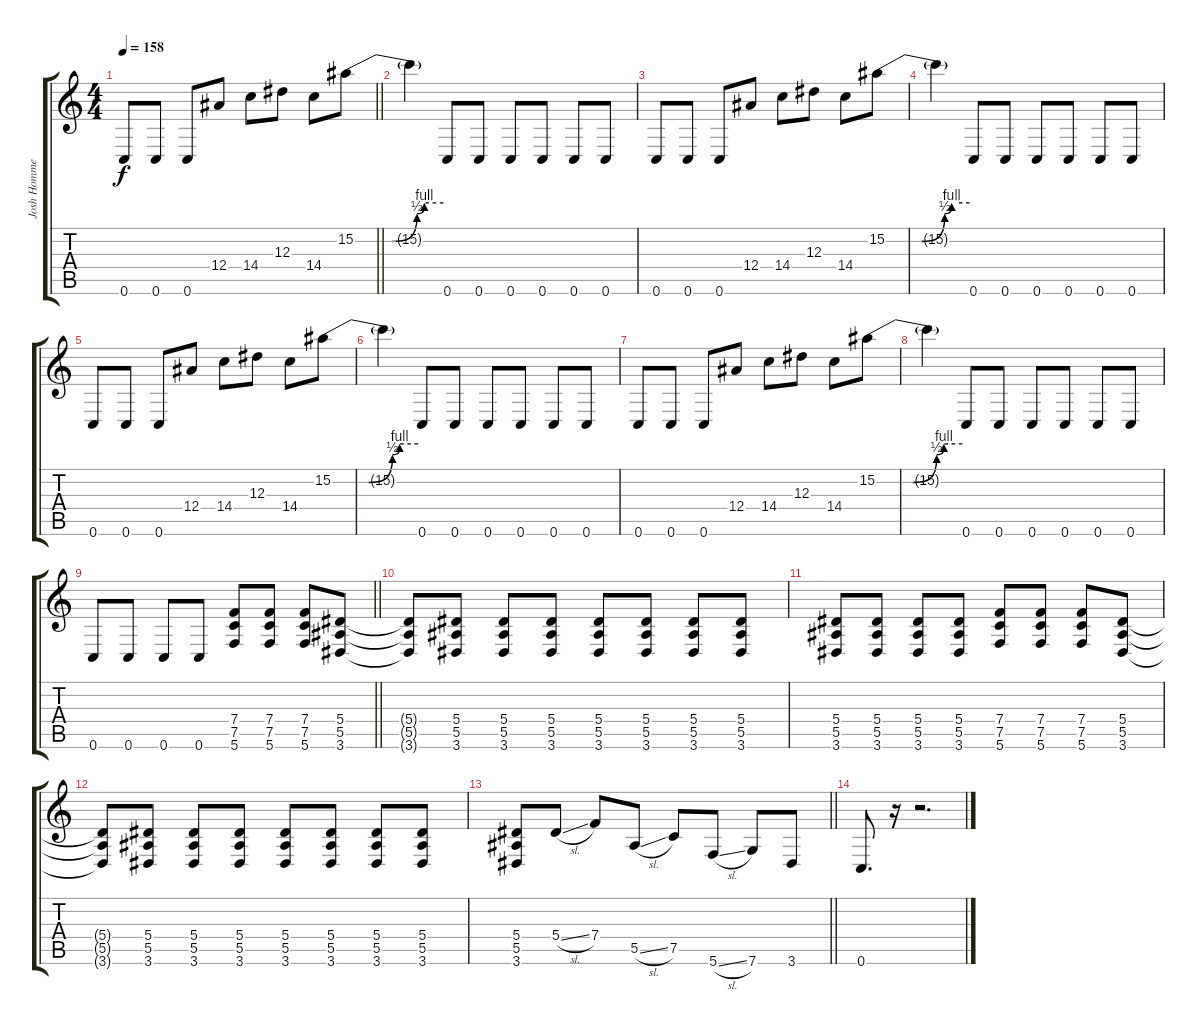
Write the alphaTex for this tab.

\track ("Josh Homme" "Josh Homme") {instrument distortionguitar}
\staff {score tabs}
\tuning (C4 G3 Eb3 Bb2 F2 C2) {hide}
\ts (4 4)
\tempo 158
\clef g2
\barLineRight lightlight
\ks c
0.6.8{dy f} 0.6.8 0.6.8 12.4.8 14.4.8 12.3.8 14.4.8 15.2{be (custom 0 0 25 0 42 2 47 4 60 4)}.8 |
\section ("" "")
15.2{t}.4 0.6.8 0.6.8 0.6.8 0.6.8 0.6.8 0.6.8 |
0.6.8 0.6.8 0.6.8 12.4.8 14.4.8 12.3.8 14.4.8 15.2{be (custom 0 0 25 0 42 2 47 4 60 4)}.8 |
15.2{t}.4 0.6.8 0.6.8 0.6.8 0.6.8 0.6.8 0.6.8 |
0.6.8 0.6.8 0.6.8 12.4.8 14.4.8 12.3.8 14.4.8 15.2{be (custom 0 0 25 0 42 2 47 4 60 4)}.8 |
15.2{t}.4 0.6.8 0.6.8 0.6.8 0.6.8 0.6.8 0.6.8 |
0.6.8 0.6.8 0.6.8 12.4.8 14.4.8 12.3.8 14.4.8 15.2{be (custom 0 0 25 0 42 2 47 4 60 4)}.8 |
15.2{t}.4 0.6.8 0.6.8 0.6.8 0.6.8 0.6.8 0.6.8 |
\barLineRight lightlight
0.6.8 0.6.8 0.6.8 0.6.8 (7.4 7.5 5.6).8 (7.4 7.5 5.6).8 (7.4 7.5 5.6).8 (5.4 5.5 3.6).8 |
\section ("" "")
(5.4{t} 5.5{t} 3.6{t}).8 (5.4 5.5 3.6).8 (5.4 5.5 3.6).8 (5.4 5.5 3.6).8 (5.4 5.5 3.6).8 (5.4 5.5 3.6).8 (5.4 5.5 3.6).8 (5.4 5.5 3.6).8 |
(5.4 5.5 3.6).8 (5.4 5.5 3.6).8 (5.4 5.5 3.6).8 (5.4 5.5 3.6).8 (7.4 7.5 5.6).8 (7.4 7.5 5.6).8 (7.4 7.5 5.6).8 (5.4 5.5 3.6).8 |
(5.4{t} 5.5{t} 3.6{t}).8 (5.4 5.5 3.6).8 (5.4 5.5 3.6).8 (5.4 5.5 3.6).8 (5.4 5.5 3.6).8 (5.4 5.5 3.6).8 (5.4 5.5 3.6).8 (5.4 5.5 3.6).8 |
\barLineRight lightlight
(5.4 5.5 3.6).8 5.4{sl}.8 7.4.8 5.5{sl}.8 7.5.8 5.6{sl}.8 7.6.8 3.6.8 |
0.6.8{d} r.16 r.2{d}
